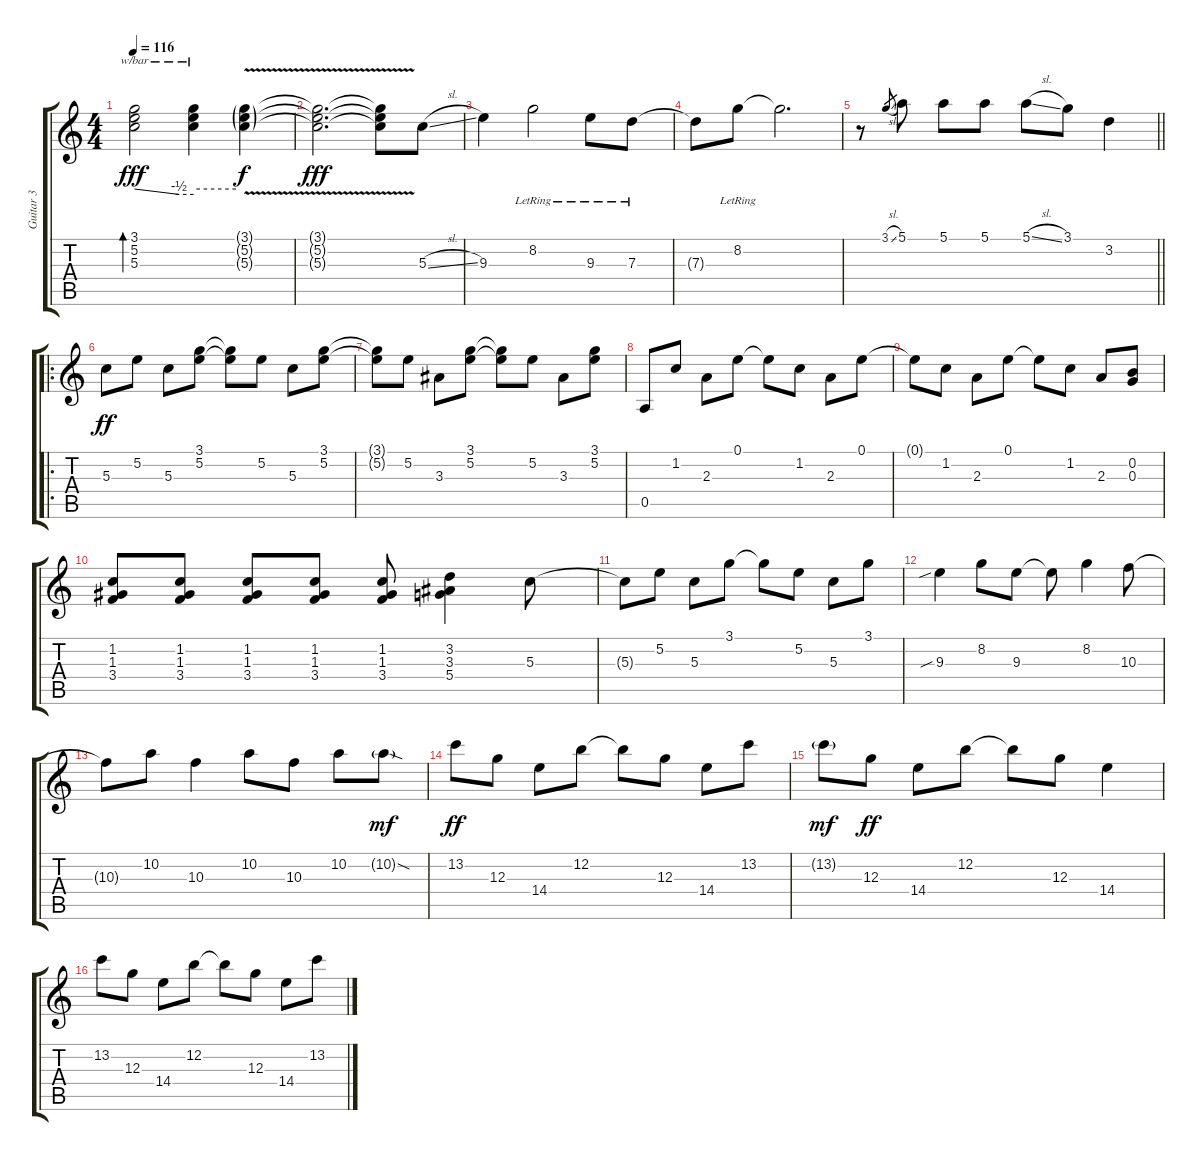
\track ("Guitar 3" "Guitar 3") {instrument electricguitarclean}
\staff {score tabs}
\tuning (E4 B3 G3 D3 A2 E2) {hide}
\ts (4 4)
\tempo 116
\clef g2
\ks c
(3.1 5.2 5.3).2{tbe (custom default 0 0 45 -2 60 -2) bd 30 dy fff instrument electricguitarclean} (3.1{t} 5.2{t} 5.3{t}).4{tbe (hold default 0 0 60 0)} (3.1{v g} 5.2{v g} 5.3{v g}).4{dy f} |
(3.1{v t} 5.2{v t} 5.3{v t}).2{d dy fff} (3.1{t} 5.2{t} 5.3{t}).8 5.3{sl}.8 |
9.3.4 8.2{lr}.2 9.3{lr}.8 7.3{lr}.8 |
7.3{t}.8 8.2{lr}.8 8.2{t}.2{d} |
\barLineRight lightlight
r.8 3.1{sl}.8{gr} 5.1.8 5.1.8 5.1.8 5.1{sl}.8 3.1.8 3.2.4 |
\ro
5.3.8{dy ff} 5.2.8 5.3.8 (3.1 5.2).8 (3.1{t} 5.2{t}).8 5.2.8 5.3.8 (3.1 5.2).8 |
(3.1{t} 5.2{t}).8 5.2.8 3.3.8 (3.1 5.2).8 (3.1{t} 5.2{t}).8 5.2.8 3.3.8 (3.1 5.2).8 |
0.5.8 1.2.8 2.3.8 0.1.8 0.1{t}.8 1.2.8 2.3.8 0.1.8 |
0.1{t}.8 1.2.8 2.3.8 0.1.8 0.1{t}.8 1.2.8 2.3.8 (0.2 0.3).8 |
(1.2 1.3 3.4).8 (1.2 1.3 3.4).8 (1.2 1.3 3.4).8 (1.2 1.3 3.4).8 (1.2 1.3 3.4).8 (3.2 3.3 5.4).4 5.3.8 |
5.3{t}.8 5.2.8 5.3.8 3.1.8 3.1{t}.8 5.2.8 5.3.8 3.1.8 |
9.3{sib}.4 8.2.8 9.3.8 9.3{t}.8 8.2.4 10.3.8 |
10.3{t}.8 10.2.8 10.3.4 10.2.8 10.3.8 10.2.8 10.2{sod g}.8{dy mf} |
13.2.8{dy ff} 12.3.8 14.4.8 12.2.8 12.2{t}.8 12.3.8 14.4.8 13.2.8 |
13.2{g}.8{dy mf} 12.3.8{dy ff} 14.4.8 12.2.8 12.2{t}.8 12.3.8 14.4.4 |
13.2.8 12.3.8 14.4.8 12.2.8 12.2{t}.8 12.3.8 14.4.8 13.2.8
